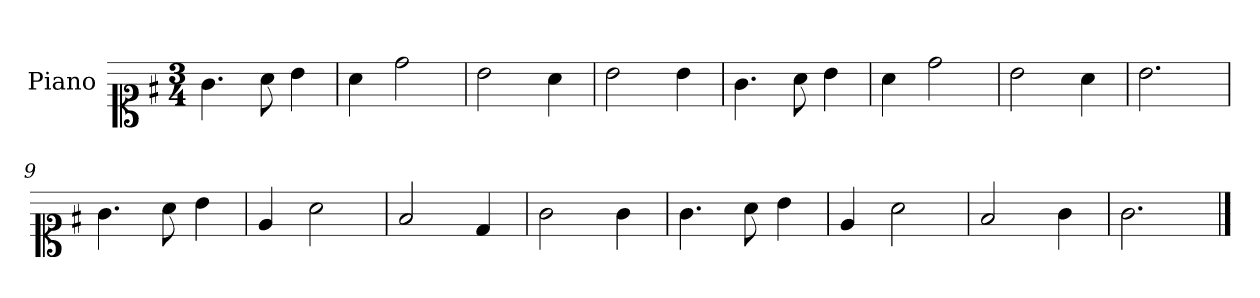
**kern
*part1
*staff1
*I"Piano
*I'Pno.
*clefC1
*k[f#]
*M3/4
=1
4.g\
8a\
4b\
=2
4a\
2dd\
=3
2b\
4a\
=4
2b\
4b\
=5
4.g\
8a\
4b\
=6
4a\
2dd\
=7
2b\
4a\
=8
2.b\
=9
4.g\
8a\
4b\
=10
4e/
2a\
=11
2f#/
4d/
=12
2g\
4g\
=13
4.g\
8a\
4b\
=14
4e/
2a\
=15
2f#/
4g\
=16
2.g\
==
*-
